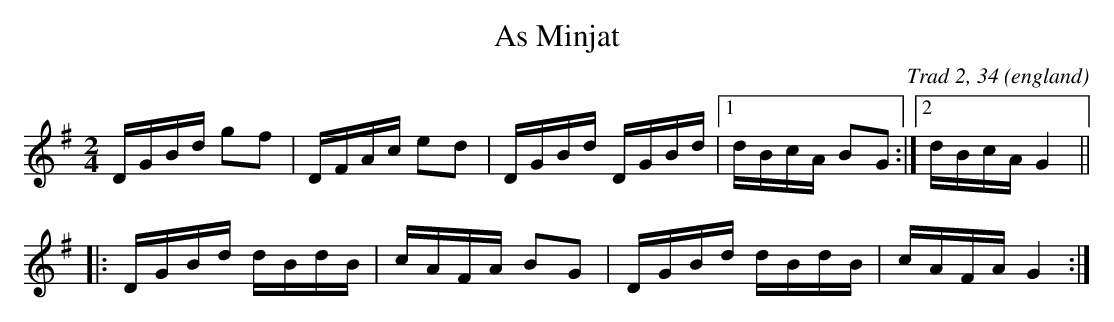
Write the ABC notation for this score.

X:1
T:As Minjat
O:england
C:Trad 2, 34
M:2/4
L:1/16
K:G
DGBd g2f2|DFAc e2d2|\
DGBd DGBd|1 dBcA B2G2:|2 dBcA G4||
|:DGBd dBdB|cAFA B2G2|DGBd dBdB|cAFA G4:|
